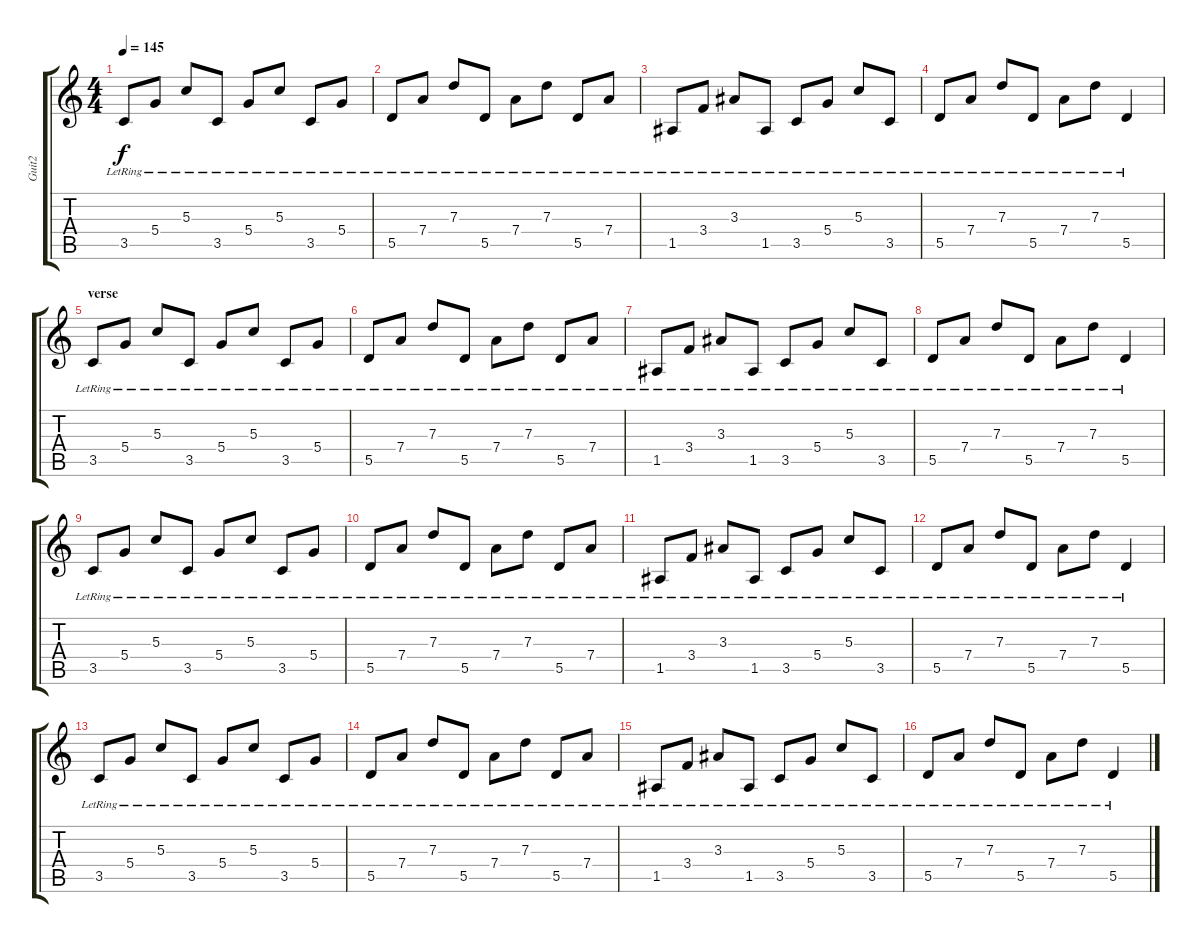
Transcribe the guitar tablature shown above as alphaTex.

\track ("Guit2" "Guit2") {instrument overdrivenguitar}
\staff {score tabs}
\tuning (E4 B3 G3 D3 A2 E2) {hide}
\ts (4 4)
\tempo 145
\clef g2
\ks c
3.5{lr}.8{dy f instrument acousticguitarsteel} 5.4{lr}.8 5.3{lr}.8 3.5{lr}.8 5.4{lr}.8 5.3{lr}.8 3.5{lr}.8 5.4{lr}.8 |
5.5{lr}.8 7.4{lr}.8 7.3{lr}.8 5.5{lr}.8 7.4{lr}.8 7.3{lr}.8 5.5{lr}.8 7.4{lr}.8 |
1.5{lr}.8 3.4{lr}.8 3.3{lr}.8 1.5{lr}.8 3.5{lr}.8 5.4{lr}.8 5.3{lr}.8 3.5{lr}.8 |
5.5{lr}.8 7.4{lr}.8 7.3{lr}.8 5.5{lr}.8 7.4{lr}.8 7.3{lr}.8 5.5{lr}.4 |
\section ("" "verse")
3.5{lr}.8{volume 14 instrument acousticguitarsteel} 5.4{lr}.8 5.3{lr}.8 3.5{lr}.8 5.4{lr}.8 5.3{lr}.8 3.5{lr}.8 5.4{lr}.8 |
5.5{lr}.8 7.4{lr}.8 7.3{lr}.8 5.5{lr}.8 7.4{lr}.8 7.3{lr}.8 5.5{lr}.8 7.4{lr}.8 |
1.5{lr}.8 3.4{lr}.8 3.3{lr}.8 1.5{lr}.8 3.5{lr}.8 5.4{lr}.8 5.3{lr}.8 3.5{lr}.8 |
5.5{lr}.8 7.4{lr}.8 7.3{lr}.8 5.5{lr}.8 7.4{lr}.8 7.3{lr}.8 5.5{lr}.4 |
3.5{lr}.8{instrument acousticguitarsteel} 5.4{lr}.8 5.3{lr}.8 3.5{lr}.8 5.4{lr}.8 5.3{lr}.8 3.5{lr}.8 5.4{lr}.8 |
5.5{lr}.8 7.4{lr}.8 7.3{lr}.8 5.5{lr}.8 7.4{lr}.8 7.3{lr}.8 5.5{lr}.8 7.4{lr}.8 |
1.5{lr}.8 3.4{lr}.8 3.3{lr}.8 1.5{lr}.8 3.5{lr}.8 5.4{lr}.8 5.3{lr}.8 3.5{lr}.8 |
5.5{lr}.8 7.4{lr}.8 7.3{lr}.8 5.5{lr}.8 7.4{lr}.8 7.3{lr}.8 5.5{lr}.4 |
3.5{lr}.8{instrument acousticguitarsteel} 5.4{lr}.8 5.3{lr}.8 3.5{lr}.8 5.4{lr}.8 5.3{lr}.8 3.5{lr}.8 5.4{lr}.8 |
5.5{lr}.8 7.4{lr}.8 7.3{lr}.8 5.5{lr}.8 7.4{lr}.8 7.3{lr}.8 5.5{lr}.8 7.4{lr}.8 |
1.5{lr}.8 3.4{lr}.8 3.3{lr}.8 1.5{lr}.8 3.5{lr}.8 5.4{lr}.8 5.3{lr}.8 3.5{lr}.8 |
5.5{lr}.8 7.4{lr}.8 7.3{lr}.8 5.5{lr}.8 7.4{lr}.8 7.3{lr}.8 5.5{lr}.4
